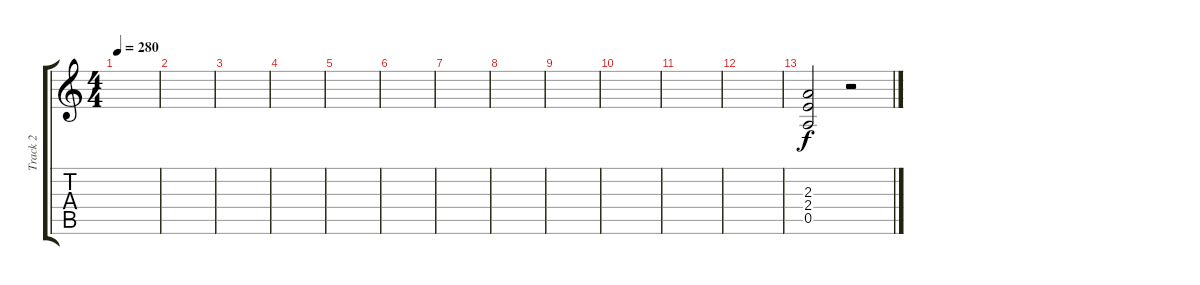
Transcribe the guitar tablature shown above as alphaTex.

\track ("Track 2" "Track 2") {instrument distortionguitar}
\staff {score tabs}
\tuning (E4 B3 G3 D3 A2 D2) {hide}
\ts (4 4)
\tempo 280
\clef g2
\ks c
|
|
|
|
|
|
|
|
|
|
|
|
(2.3 2.4 0.5).2 r.2
